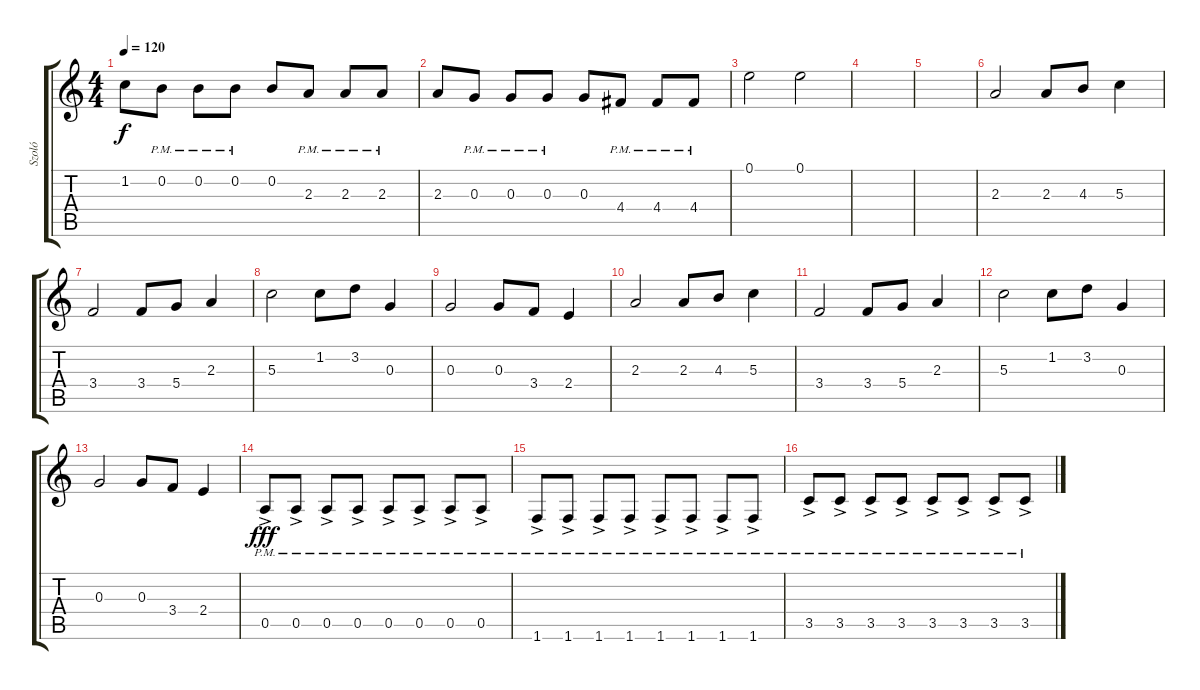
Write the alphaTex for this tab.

\track ("Szoló" "Szoló") {instrument electricguitarjazz}
\staff {score tabs}
\tuning (E4 B3 G3 D3 A2 E2) {hide}
\ts (4 4)
\tempo 120
\clef g2
\ks c
1.2.8{dy f} 0.2{pm}.8 0.2{pm}.8 0.2{pm}.8 0.2.8 2.3{pm}.8 2.3{pm}.8 2.3{pm}.8 |
2.3.8 0.3{pm}.8 0.3{pm}.8 0.3{pm}.8 0.3.8 4.4{pm}.8 4.4{pm}.8 4.4{pm}.8 |
0.1.2 0.1.2 |
|
|
2.3.2 2.3.8 4.3.8 5.3.4 |
3.4.2 3.4.8 5.4.8 2.3.4 |
5.3.2 1.2.8 3.2.8 0.3.4 |
0.3.2 0.3.8 3.4.8 2.4.4 |
2.3.2 2.3.8 4.3.8 5.3.4 |
3.4.2 3.4.8 5.4.8 2.3.4 |
5.3.2 1.2.8 3.2.8 0.3.4 |
0.3.2 0.3.8 3.4.8 2.4.4 |
0.5{ac pm}.8{dy fff} 0.5{ac pm}.8 0.5{ac pm}.8 0.5{ac pm}.8 0.5{ac pm}.8 0.5{ac pm}.8 0.5{ac pm}.8 0.5{ac pm}.8 |
1.6{ac pm}.8 1.6{ac pm}.8 1.6{ac pm}.8 1.6{ac pm}.8 1.6{ac pm}.8 1.6{ac pm}.8 1.6{ac pm}.8 1.6{ac pm}.8 |
3.5{ac pm}.8 3.5{ac pm}.8 3.5{ac pm}.8 3.5{ac pm}.8 3.5{ac pm}.8 3.5{ac pm}.8 3.5{ac pm}.8 3.5{ac pm}.8
